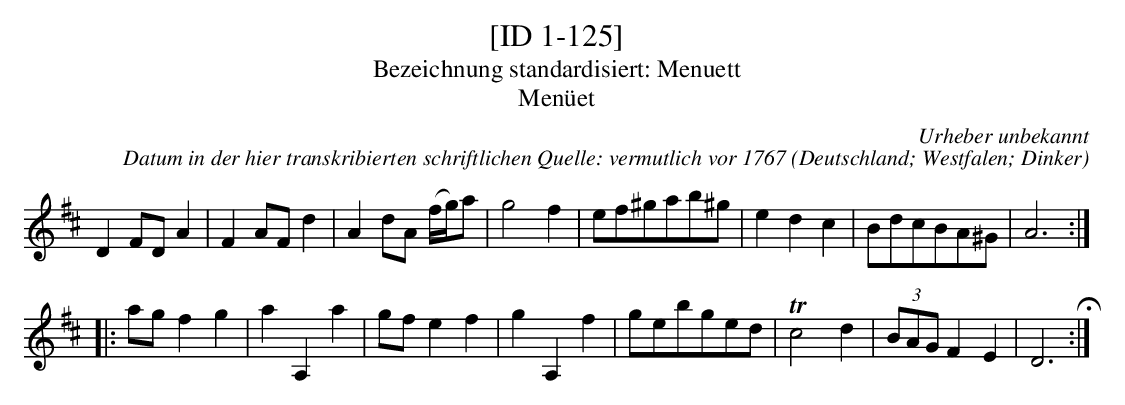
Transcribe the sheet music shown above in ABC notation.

X:1
T:[ID 1-125]
T:Bezeichnung standardisiert: Menuett
T:Men\"uet
C:Urheber unbekannt
C:Datum in der hier transkribierten schriftlichen Quelle: vermutlich vor 1767
O:Deutschland; Westfalen; Dinker
L:1/8
M:none %3/4
K:D
D2FDA2 | F2AFd2 | A2dA (f/g/)a | g4f2 | ef^gab^g | e2d2c2 | BdcBA^G | A6 ::
agf2g2 | a2A,2a2 | gfe2f2 | g2A,2f2 | gebged | Tc4d2 | (3BAGF2E2 | D6 H:|
